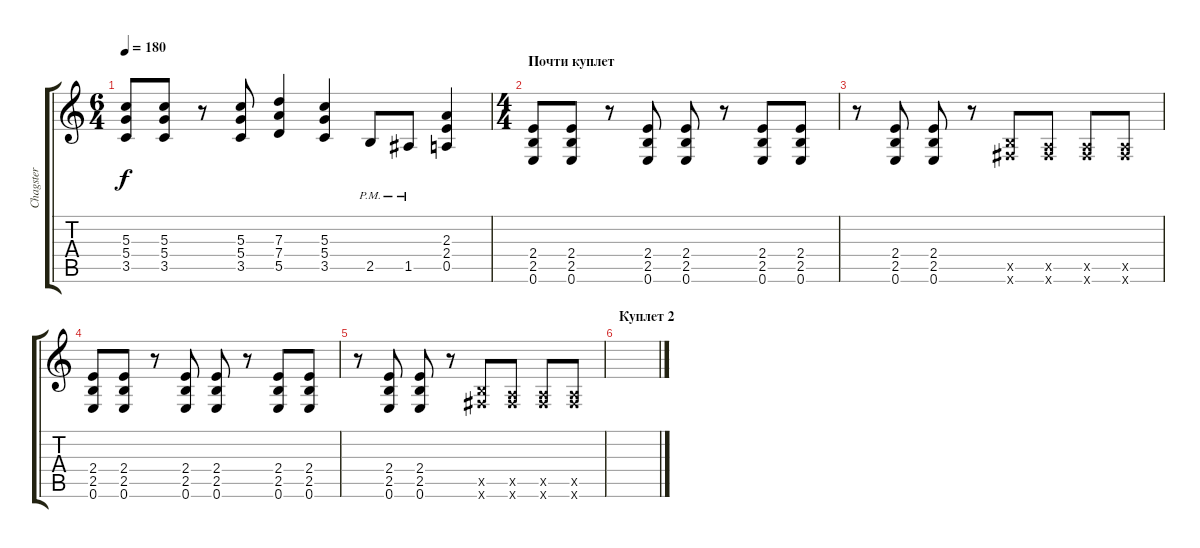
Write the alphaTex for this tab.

\track ("Chagster" "Chagster") {instrument distortionguitar}
\staff {score tabs}
\tuning (E4 B3 G3 D3 A2 E2) {hide}
\ts (6 4)
\tempo 180
\clef g2
\ks c
(5.3 5.4 3.5).8{dy f} (5.3 5.4 3.5).8 r.8 (5.3 5.4 3.5).8 (7.3 7.4 5.5).4 (5.3 5.4 3.5).4 2.5{pm}.8 1.5{pm}.8 (2.3 2.4 0.5).4 |
\ts (4 4)
\section ("" "Почти куплет")
(2.4 2.5 0.6).8 (2.4 2.5 0.6).8 r.8 (2.4 2.5 0.6).8 (2.4 2.5 0.6).8 r.8 (2.4 2.5 0.6).8 (2.4 2.5 0.6).8 |
r.8 (2.4 2.5 0.6).8 (2.4 2.5 0.6).8 r.8 (2.5{x} 2.6{x}).8 (0.5{x} 2.6{x}).8 (0.5{x} 2.6{x}).8 (0.5{x} 2.6{x}).8 |
(2.4 2.5 0.6).8 (2.4 2.5 0.6).8 r.8 (2.4 2.5 0.6).8 (2.4 2.5 0.6).8 r.8 (2.4 2.5 0.6).8 (2.4 2.5 0.6).8 |
r.8 (2.4 2.5 0.6).8 (2.4 2.5 0.6).8 r.8 (2.5{x} 2.6{x}).8 (0.5{x} 2.6{x}).8 (0.5{x} 2.6{x}).8 (0.5{x} 2.6{x}).8 |
\section ("" "Куплет 2")
